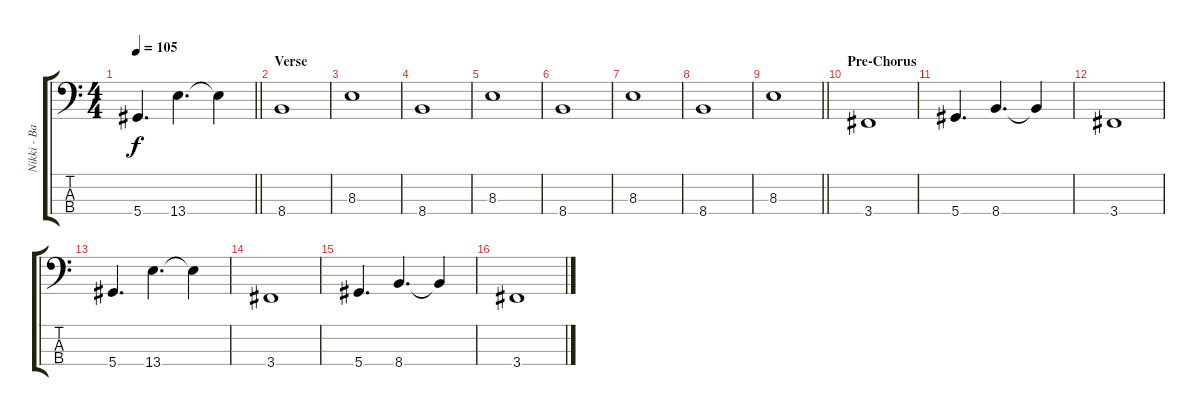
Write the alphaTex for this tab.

\track ("Nikki - Bass" "Nikki - Ba") {instrument electricbassfinger}
\staff {score tabs}
\tuning (Gb2 Db2 Ab1 Eb1) {hide}
\ts (4 4)
\tempo 105
\clef f4
\barLineRight lightlight
\ks c
5.4.4{d dy f} 13.4.4{d} 13.4{t}.4 |
\section ("" "Verse")
8.4.1 |
8.3.1 |
8.4.1 |
8.3.1 |
8.4.1 |
8.3.1 |
8.4.1 |
\barLineRight lightlight
8.3.1 |
\section ("" "Pre-Chorus")
3.4.1 |
5.4.4{d} 8.4.4{d} 8.4{t}.4 |
3.4.1 |
5.4.4{d} 13.4.4{d} 13.4{t}.4 |
3.4.1 |
5.4.4{d} 8.4.4{d} 8.4{t}.4 |
3.4.1
